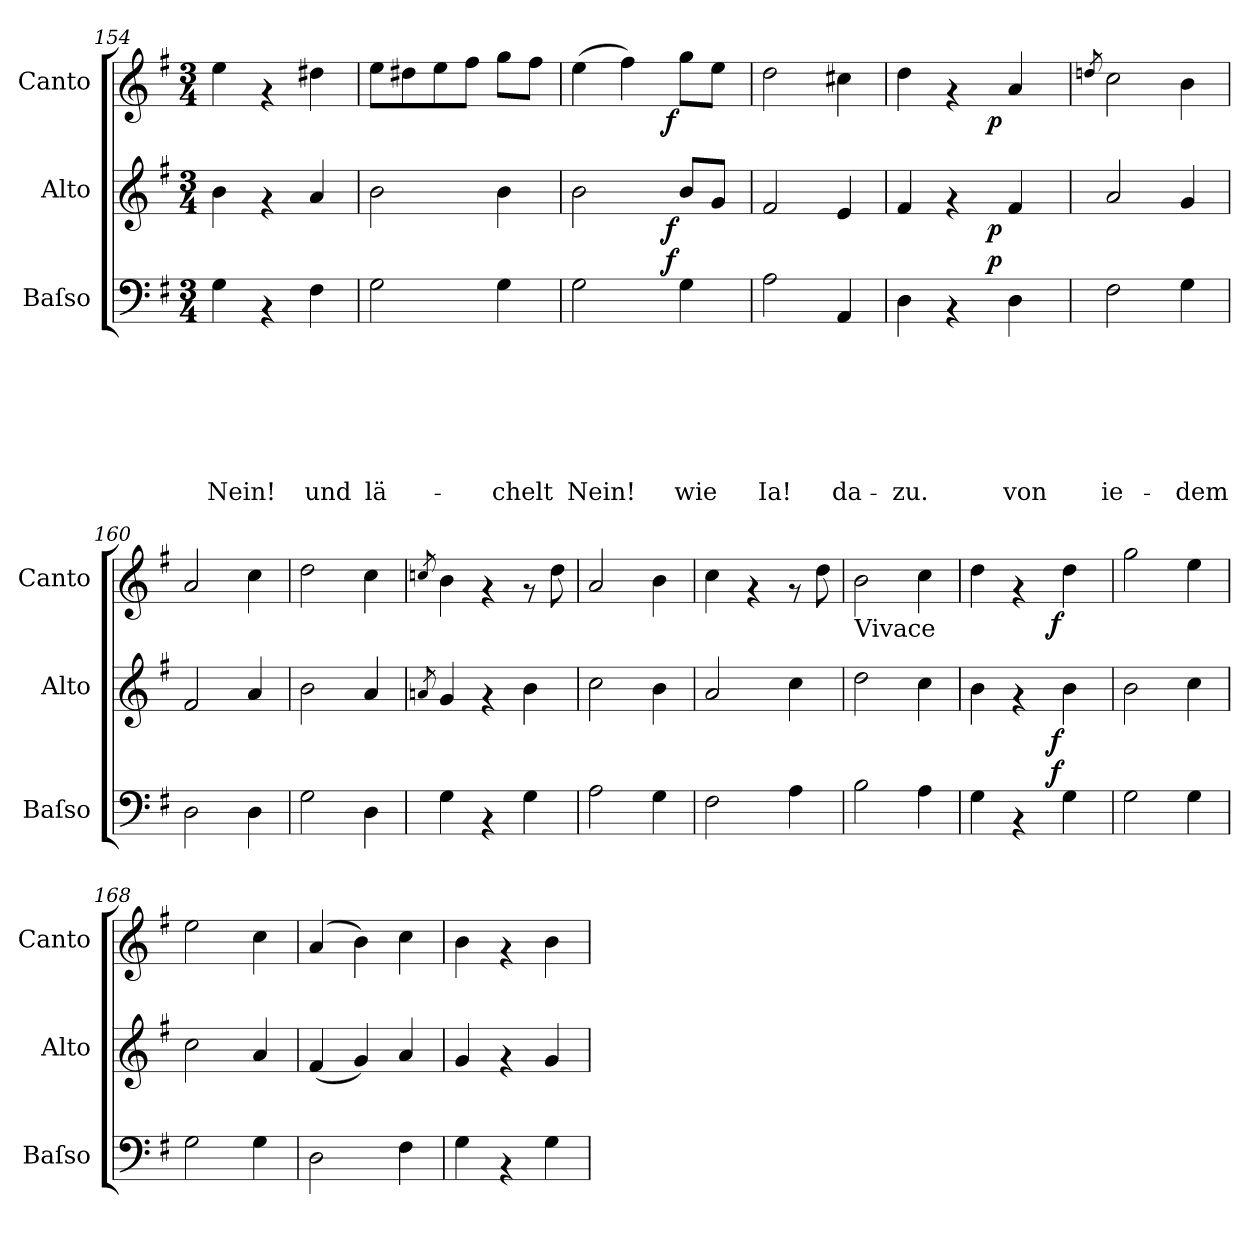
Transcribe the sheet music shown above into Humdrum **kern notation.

**kern	**text	**text	**text	**text	**text	**text	**text	**dynam	**kern	**dynam	**kern	**dynam
*part3	*part3	*part3	*part3	*part3	*part3	*part3	*part3	*part3	*part2	*part2	*part1	*part1
*staff3	*staff3	*staff3	*staff3	*staff3	*staff3	*staff3	*staff3	*staff3	*staff2	*staff2	*staff1	*staff1
*I"Baſso	*	*	*	*	*	*	*	*	*I"Alto	*	*I"Canto	*
*I'Baſso	*	*	*	*	*	*	*	*	*I'Alto	*	*I'Canto	*
*clefF4	*	*	*	*	*	*	*	*	*clefG2	*	*clefG2	*
*k[f#]	*	*	*	*	*	*	*	*	*k[f#]	*	*k[f#]	*
*G:	*	*	*	*	*	*	*	*	*G:	*	*G:	*
*M3/4	*	*	*	*	*	*	*	*	*M3/4	*	*M3/4	*
=154	=154	=154	=154	=154	=154	=154	=154	=154	=154	=154	=154	=154
!	!	!	!	!	!	!	!LO:LY:b	!	!	!	!	!
4G\	.	.	.	.	.	.	Nein!	.	4b\	.	4ee\	.
4rAA	.	.	.	.	.	.	.	.	4rf	.	4rf	.
!	!	!	!	!	!	!	!LO:LY:b	!	!	!	!	!
4F#\	.	.	.	.	.	.	und	.	4a/	.	4dd#X\	.
=155	=155	=155	=155	=155	=155	=155	=155	=155	=155	=155	=155	=155
!	!	!	!	!	!	!	!LO:LY:b	!	!	!	!	!
2G\	.	.	.	.	.	.	lä-	.	2b\	.	8ee\L	.
.	.	.	.	.	.	.	.	.	.	.	8dd#X\	.
.	.	.	.	.	.	.	.	.	.	.	8ee\	.
.	.	.	.	.	.	.	.	.	.	.	8ff#\J	.
!	!	!	!	!	!	!	!LO:LY:b	!	!	!	!	!
4G\	.	.	.	.	.	.	-chelt	.	4b\	.	8gg\L	.
.	.	.	.	.	.	.	.	.	.	.	8ff#\J	.
!!LO:LB:g=z
=156	=156	=156	=156	=156	=156	=156	=156	=156	=156	=156	=156	=156
!	!	!	!	!	!	!	!LO:LY:b	!	!	!	!	!
*^	*	*	*	*	*	*	*	*	*^	*	*^	*
2G\	4...ryy	.	.	.	.	.	.	Nein!	.	2b\	4...ryy	.	(>4ee\	4...ryy	.
.	.	.	.	.	.	.	.	.	.	.	.	.	4ff#\)	.	.
!	!	!	!	!	!	!	!	!	!LO:DY:b	!	!	!LO:DY:b	!	!	!LO:DY:b
.	4ryy	.	.	.	.	.	.	.	f	.	4ryy	f	.	4ryy	f
!	!	!	!	!	!	!	!	!LO:LY:b	!	!	!	!	!	!	!
4G\	.	.	.	.	.	.	.	wie	.	8b/L	.	.	8gg\L	.	.
.	.	.	.	.	.	.	.	.	.	8g/J	.	.	8ee\J	.	.
.	32ryy	.	.	.	.	.	.	.	.	.	32ryy	.	.	32ryy	.
=157	=157	=157	=157	=157	=157	=157	=157	=157	=157	=157	=157	=157	=157	=157	=157
!	!	!	!	!	!	!	!	!LO:LY:b	!	!	!	!	!	!	!
*v	*v	*	*	*	*	*	*	*	*	*	*	*	*v	*v	*
*	*	*	*	*	*	*	*	*	*v	*v	*	*	*
2A\	.	.	.	.	.	.	Ia!	.	2f#/	.	2dd\	.
!	!	!	!	!	!	!	!LO:LY:b	!	!	!	!	!
4AA/	.	.	.	.	.	.	da-	.	4e/	.	4cc#X\	.
=158	=158	=158	=158	=158	=158	=158	=158	=158	=158	=158	=158	=158
!	!	!	!	!	!	!	!LO:LY:b	!	!	!	!	!
*^	*	*	*	*	*	*	*	*	*^	*	*^	*
4D\	4..ryy	.	.	.	.	.	.	-zu.	.	4f#/	4..ryy	.	4dd\	4..ryy	.
4rAA	.	.	.	.	.	.	.	.	.	4rf	.	.	4rf	.	.
!	!	!	!	!	!	!	!	!	!LO:DY:b	!	!	!LO:DY:b	!	!	!LO:DY:b
.	4ryy	.	.	.	.	.	.	.	p	.	4ryy	p	.	4ryy	p
!	!	!	!	!	!	!	!	!LO:LY:b	!	!	!	!	!	!	!
4D\	.	.	.	.	.	.	.	von	.	4f#/	.	.	4a/	.	.
.	16ryy	.	.	.	.	.	.	.	.	.	16ryy	.	.	16ryy	.
*v	*v	*	*	*	*	*	*	*	*	*	*	*	*v	*v	*
*	*	*	*	*	*	*	*	*	*v	*v	*	*	*
=159	=159	=159	=159	=159	=159	=159	=159	=159	=159	=159	=159	=159
.	.	.	.	.	.	.	.	.	.	.	8qddn/	.
!	!	!	!	!	!	!	!LO:LY:b	!	!	!	!	!
2F#\	.	.	.	.	.	.	ie-	.	2a/	.	2cc\	.
!	!	!	!	!	!	!	!LO:LY:b	!	!	!	!	!
4G\	.	.	.	.	.	.	-dem	.	4g/	.	4b\	.
=160	=160	=160	=160	=160	=160	=160	=160	=160	=160	=160	=160	=160
2D\	.	.	.	.	.	.	.	.	2f#/	.	2a/	.
4D\	.	.	.	.	.	.	.	.	4a/	.	4cc\	.
=161	=161	=161	=161	=161	=161	=161	=161	=161	=161	=161	=161	=161
2G\	.	.	.	.	.	.	.	.	2b\	.	2dd\	.
4D\	.	.	.	.	.	.	.	.	4a/	.	4cc\	.
=162	=162	=162	=162	=162	=162	=162	=162	=162	=162	=162	=162	=162
.	.	.	.	.	.	.	.	.	8qan/	.	8qccn/	.
4G\	.	.	.	.	.	.	.	.	4g/	.	4b\	.
4rAA	.	.	.	.	.	.	.	.	4rf	.	4rf	.
4G\	.	.	.	.	.	.	.	.	4b\	.	8rf	.
.	.	.	.	.	.	.	.	.	.	.	8dd\	.
=163	=163	=163	=163	=163	=163	=163	=163	=163	=163	=163	=163	=163
2A\	.	.	.	.	.	.	.	.	2cc\	.	2a/	.
4G\	.	.	.	.	.	.	.	.	4b\	.	4b\	.
=164	=164	=164	=164	=164	=164	=164	=164	=164	=164	=164	=164	=164
2F#\	.	.	.	.	.	.	.	.	2a/	.	4cc\	.
.	.	.	.	.	.	.	.	.	.	.	4rf	.
4A\	.	.	.	.	.	.	.	.	4cc\	.	8rf	.
.	.	.	.	.	.	.	.	.	.	.	8dd\	.
!!LO:PB:g=z
=165	=165	=165	=165	=165	=165	=165	=165	=165	=165	=165	=165	=165
!	!	!	!	!	!	!	!	!	!	!	!LO:TX:b:t=Vivace	!
2B\	.	.	.	.	.	.	.	.	2dd\	.	2b\	.
4A\	.	.	.	.	.	.	.	.	4cc\	.	4cc\	.
=166	=166	=166	=166	=166	=166	=166	=166	=166	=166	=166	=166	=166
*^	*	*	*	*	*	*	*	*	*^	*	*^	*
4G\	4...ryy	.	.	.	.	.	.	.	.	4b\	4...ryy	.	4dd\	4...ryy	.
4rAA	.	.	.	.	.	.	.	.	.	4rf	.	.	4rf	.	.
!	!	!	!	!	!	!	!	!	!LO:DY:b	!	!	!LO:DY:b	!	!	!LO:DY:b
.	4ryy	.	.	.	.	.	.	.	f	.	4ryy	f	.	4ryy	f
4G\	.	.	.	.	.	.	.	.	.	4b\	.	.	4dd\	.	.
.	32ryy	.	.	.	.	.	.	.	.	.	32ryy	.	.	32ryy	.
*v	*v	*	*	*	*	*	*	*	*	*	*	*	*v	*v	*
*	*	*	*	*	*	*	*	*	*v	*v	*	*	*
=167	=167	=167	=167	=167	=167	=167	=167	=167	=167	=167	=167	=167
2G\	.	.	.	.	.	.	.	.	2b\	.	2gg\	.
4G\	.	.	.	.	.	.	.	.	4cc\	.	4ee\	.
=168	=168	=168	=168	=168	=168	=168	=168	=168	=168	=168	=168	=168
2G\	.	.	.	.	.	.	.	.	2cc\	.	2ee\	.
4G\	.	.	.	.	.	.	.	.	4a/	.	4cc\	.
=169	=169	=169	=169	=169	=169	=169	=169	=169	=169	=169	=169	=169
2D\	.	.	.	.	.	.	.	.	(<4f#/	.	(4a/	.
.	.	.	.	.	.	.	.	.	4g/)	.	4b\)	.
4F#\	.	.	.	.	.	.	.	.	4a/	.	4cc\	.
=170	=170	=170	=170	=170	=170	=170	=170	=170	=170	=170	=170	=170
4G\	.	.	.	.	.	.	.	.	4g/	.	4b\	.
4rAA	.	.	.	.	.	.	.	.	4rf	.	4rf	.
4G\	.	.	.	.	.	.	.	.	4g/	.	4b\	.
=	=	=	=	=	=	=	=	=	=	=	=	=
*-	*-	*-	*-	*-	*-	*-	*-	*-	*-	*-	*-	*-
